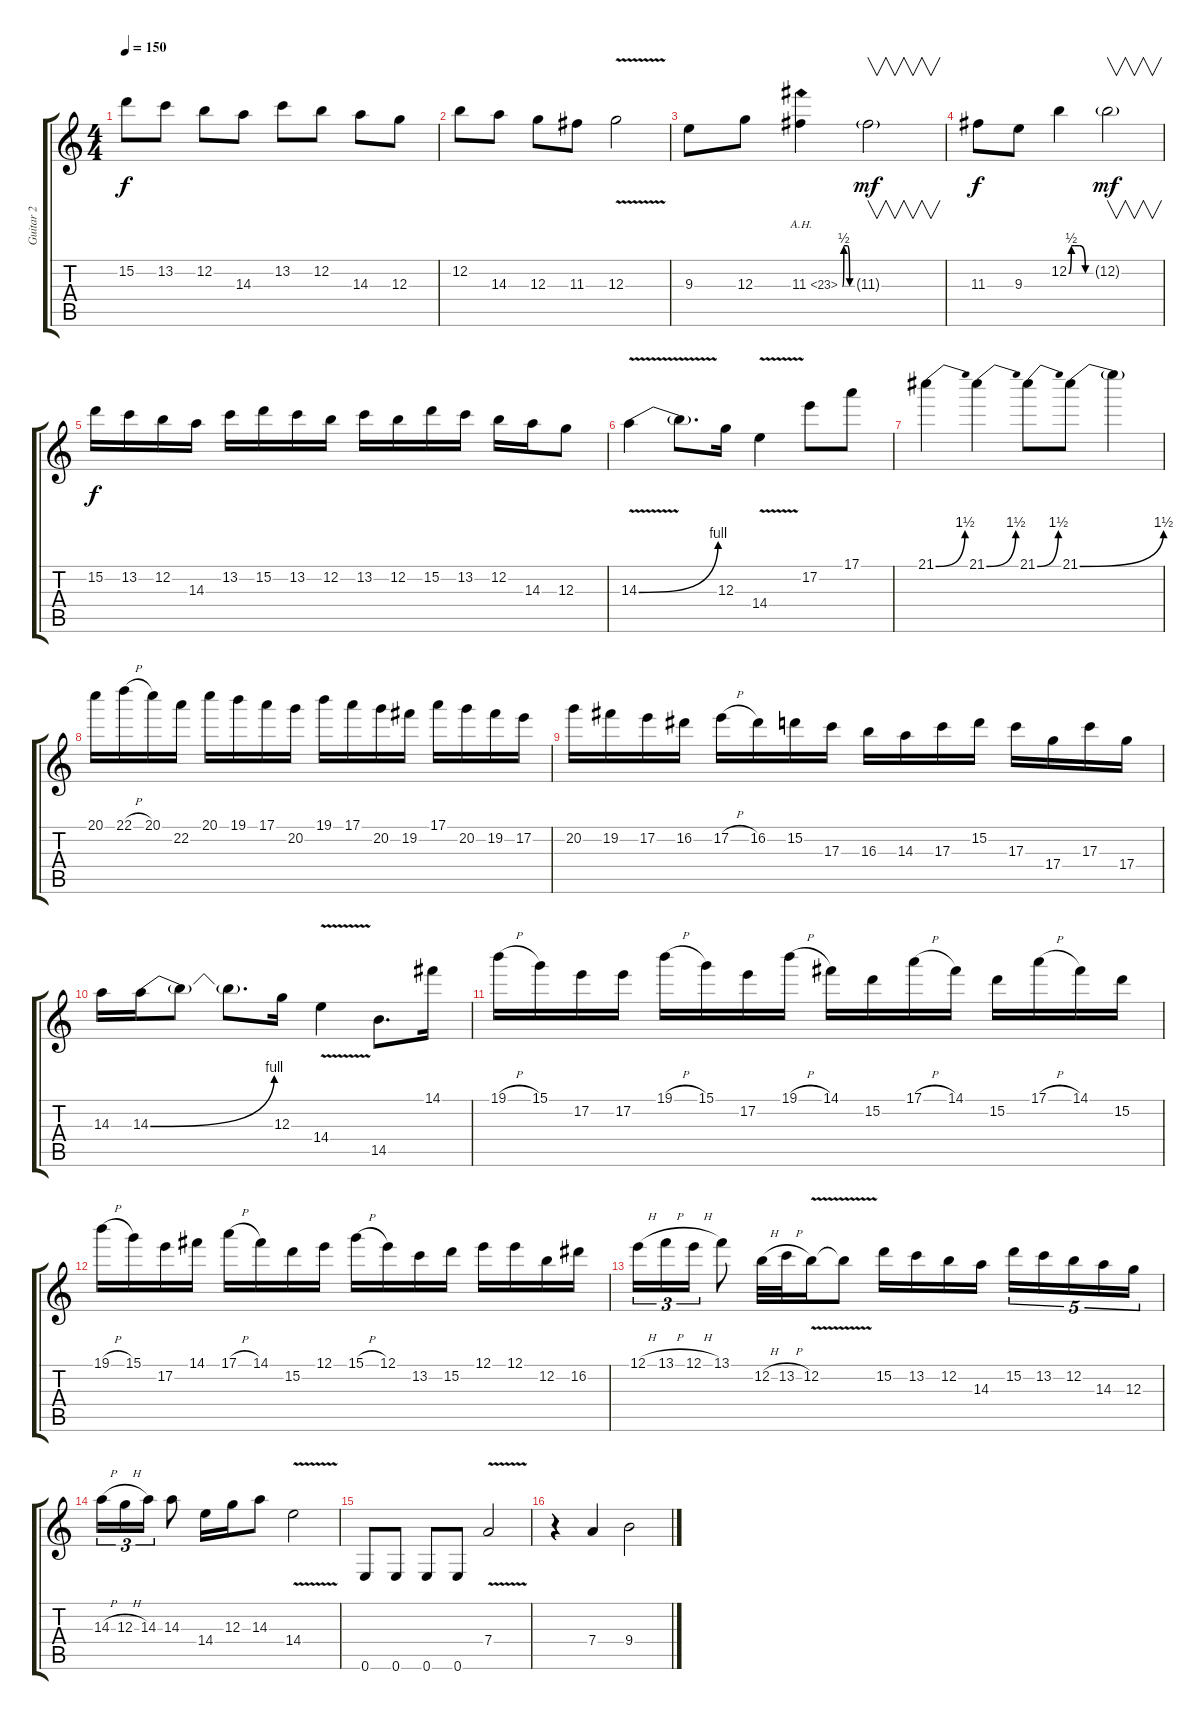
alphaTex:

\track ("Guitar 2" "Guitar 2") {instrument overdrivenguitar}
\staff {score tabs}
\tuning (E4 B3 G3 D3 A2 E2) {hide}
\ts (4 4)
\tempo 150
\clef g2
\ks c
15.2.8{dy f} 13.2.8 12.2.8 14.3.8 13.2.8 12.2.8 14.3.8 12.3.8 |
12.2.8 14.3.8 12.3.8 11.3.8 12.3{v}.2 |
9.3.8 12.3.8 11.3{be (custom 0 0 8 2 15 2 30 2 45 0 60 0) ah 12}.4 11.3{g}.2{v dy mf} |
11.3.8{dy f} 9.3.8 12.2{be (custom 0 0 7 2 15 2 30 2 45 0 60 0)}.4 12.2{g}.2{v dy mf} |
15.2.16{dy f} 13.2.16 12.2.16 14.3.16 13.2.16 15.2.16 13.2.16 12.2.16 13.2.16 12.2.16 15.2.16 13.2.16 12.2.16 14.3.16 12.3.8 |
14.3{be (bend 0 0 60 4) v}.4 14.3{t}.8{d} 12.3.16 14.4{v}.4 17.2.8 17.1.8 |
21.1{be (bend 0 0 60 6)}.4 21.1{be (bend 0 0 60 6)}.4 21.1{be (bend 0 0 60 6)}.8 21.1{be (bend 0 0 60 6)}.8 21.1{t}.4 |
20.1.16 22.1{h}.16 20.1.16 22.2.16 20.1.16 19.1.16 17.1.16 20.2.16 19.1.16 17.1.16 20.2.16 19.2.16 17.1.16 20.2.16 19.2.16 17.2.16 |
20.2.16 19.2.16 17.2.16 16.2.16 17.2{h}.16 16.2.16 15.2.16 17.3.16 16.3.16 14.3.16 17.3.16 15.2.16 17.3.16 17.4.16 17.3.16 17.4.16 |
14.3.16 14.3{be (bend 0 0 60 4)}.16 14.3{t}.8 14.3{t}.8{d} 12.3.16 14.4{v}.4 14.5.8{d} 14.1.16 |
19.1{h}.16 15.1.16 17.2.16 17.2.16 19.1{h}.16 15.1.16 17.2.16 19.1{h}.16 14.1.16 15.2.16 17.1{h}.16 14.1.16 15.2.16 17.1{h}.16 14.1.16 15.2.16 |
19.1{h}.16 15.1.16 17.2.16 14.1.16 17.1{h}.16 14.1.16 15.2.16 12.1.16 15.1{h}.16 12.1.16 13.2.16 15.2.16 12.1.16 12.1.16 12.2.16 16.2.16 |
12.1{h}.16{tu (3 2)} 13.1{h}.16{tu (3 2)} 12.1{h}.16{tu (3 2)} 13.1.8 12.2{h}.32 13.2{h}.32 12.2{v}.16 12.2{t}.8 15.2.16 13.2.16 12.2.16 14.3.16 15.2.16{tu (5 4)} 13.2.16{tu (5 4)} 12.2.16{tu (5 4)} 14.3.16{tu (5 4)} 12.3.16{tu (5 4)} |
14.3{h}.16{tu (3 2)} 12.3{h}.16{tu (3 2)} 14.3.16{tu (3 2)} 14.3.8 14.4.16 12.3.16 14.3.8 14.4{v}.2 |
0.6.8 0.6.8 0.6.8 0.6.8 7.4{v}.2 |
r.4 7.4.4 9.4.2
